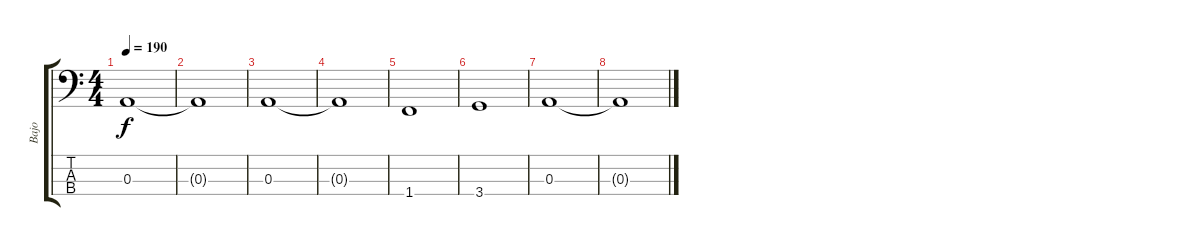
\track ("Bajo" "Bajo") {instrument electricbassfinger}
\staff {score tabs}
\tuning (G2 D2 A1 E1) {hide}
\ts (4 4)
\tempo 190
\clef f4
\ks c
0.3.1{dy f volume 5} |
0.3{t}.1 |
0.3.1 |
0.3{t}.1 |
1.4.1{volume 3} |
3.4.1 |
0.3.1{volume 1} |
0.3{t}.1
